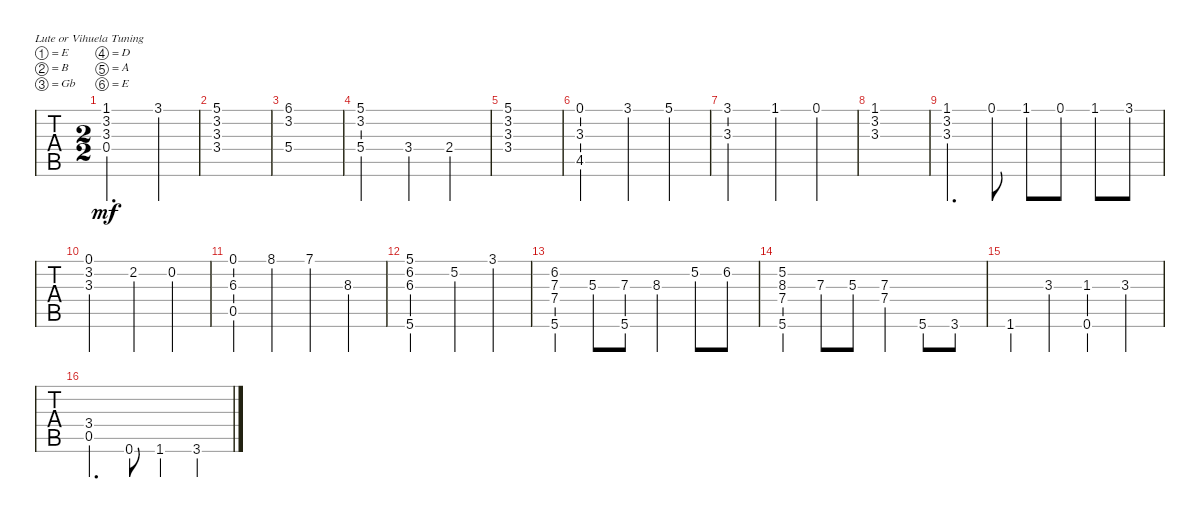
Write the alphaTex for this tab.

\bracketExtendMode groupsimilarinstruments
\singleTrackTrackNamePolicy hidden
\multiTrackTrackNamePolicy hidden
\firstSystemTrackNameOrientation horizontal
\otherSystemsTrackNameOrientation horizontal
\track ("" "S-Gt") {instrument acousticguitarsteel}
\staff {tabs}
\tuning (E4 B3 Gb3 D3 A2 E2)
\ts (2 2)
\tempo (120 hide)
\clef g2
\ks c
(0.4 3.3 3.2 1.1).2{d dy mf instrument acousticguitarsteel} 3.1.4 |
(3.4 3.3 3.2 5.1).1 |
(5.4 3.2 6.1).1 |
(5.4 3.2 5.1).2 3.4.4 2.4.4 |
(3.4 3.3 3.2 5.1).1 |
(4.5 3.3 0.1).2 3.1.4 5.1.4 |
(3.3 3.1).2 1.1.4 0.1.4 |
(3.3 3.2 1.1).1 |
(3.3 3.2 1.1).4{d} 0.1.8 1.1.8 0.1.8 1.1.8 3.1.8 |
(3.3 3.2 0.1).2 2.2.4 0.2.4 |
(0.5 0.1 6.3).4 8.1.4 7.1.4 8.3.4 |
(5.6 6.3 6.2 5.1).2 5.2.4 3.1.4 |
(5.6 7.4 7.3 6.2).4 5.3.8 (5.6 7.3).8 8.3.4 5.2.8 6.2.8 |
(5.6 7.4 8.3 5.2).4 7.3.8 5.3.8 (7.4 7.3).4 5.6.8 3.6.8 |
1.6.4 3.3.4 (0.6 1.3).4 3.3.4 |
(0.5 3.4).4{d} 0.6.8 1.6.4 3.6.4
